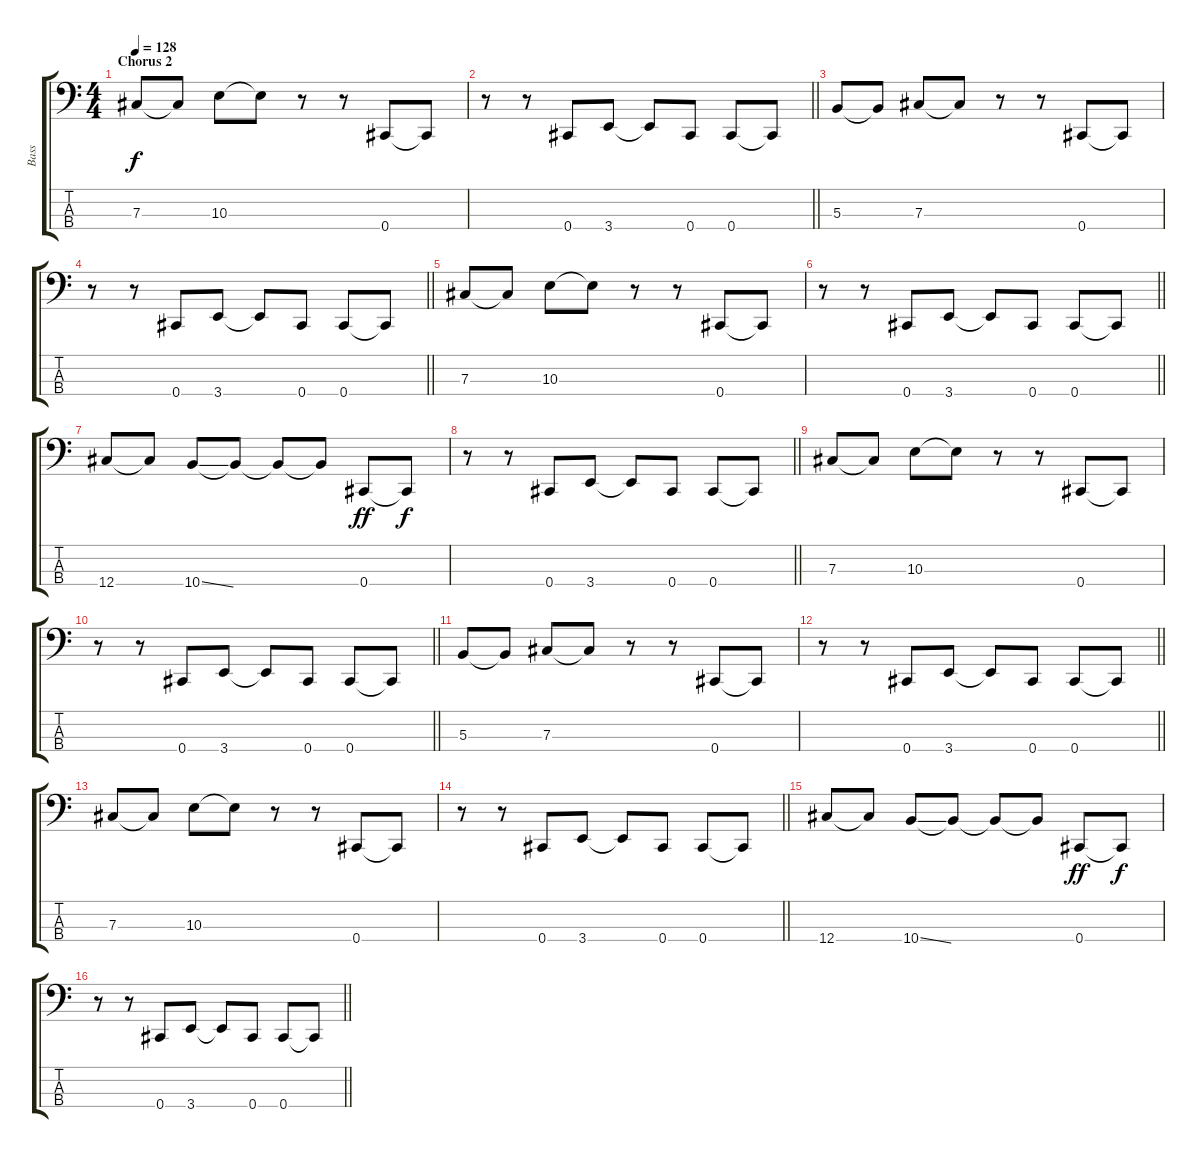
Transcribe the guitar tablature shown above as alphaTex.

\track ("Bass" "Bass") {instrument acousticbass}
\staff {score tabs}
\tuning (E2 B1 Gb1 Db1) {hide}
\ts (4 4)
\section ("" "Chorus 2")
\tempo 128
\clef f4
\ks c
7.3.8{dy f} 7.3{t}.8 10.3.8 10.3{t}.8 r.8 r.8 0.4.8 0.4{t}.8 |
\barLineRight lightlight
r.8 r.8 0.4.8 3.4.8 3.4{t}.8 0.4.8 0.4.8 0.4{t}.8 |
5.3.8 5.3{t}.8 7.3.8 7.3{t}.8 r.8 r.8 0.4.8 0.4{t}.8 |
\barLineRight lightlight
r.8 r.8 0.4.8 3.4.8 3.4{t}.8 0.4.8 0.4.8 0.4{t}.8 |
7.3.8 7.3{t}.8 10.3.8 10.3{t}.8 r.8 r.8 0.4.8 0.4{t}.8 |
\barLineRight lightlight
r.8 r.8 0.4.8 3.4.8 3.4{t}.8 0.4.8 0.4.8 0.4{t}.8 |
12.4.8 12.4{t}.8 10.4{ss}.8 10.4{t}.8 10.4{t}.8 10.4{t}.8 0.4.8{dy ff} 0.4{t}.8{dy f} |
\barLineRight lightlight
r.8 r.8 0.4.8 3.4.8 3.4{t}.8 0.4.8 0.4.8 0.4{t}.8 |
7.3.8 7.3{t}.8 10.3.8 10.3{t}.8 r.8 r.8 0.4.8 0.4{t}.8 |
\barLineRight lightlight
r.8 r.8 0.4.8 3.4.8 3.4{t}.8 0.4.8 0.4.8 0.4{t}.8 |
5.3.8 5.3{t}.8 7.3.8 7.3{t}.8 r.8 r.8 0.4.8 0.4{t}.8 |
\barLineRight lightlight
r.8 r.8 0.4.8 3.4.8 3.4{t}.8 0.4.8 0.4.8 0.4{t}.8 |
7.3.8 7.3{t}.8 10.3.8 10.3{t}.8 r.8 r.8 0.4.8 0.4{t}.8 |
\barLineRight lightlight
r.8 r.8 0.4.8 3.4.8 3.4{t}.8 0.4.8 0.4.8 0.4{t}.8 |
12.4.8 12.4{t}.8 10.4{ss}.8 10.4{t}.8 10.4{t}.8 10.4{t}.8 0.4.8{dy ff} 0.4{t}.8{dy f} |
\barLineRight lightlight
r.8 r.8 0.4.8 3.4.8 3.4{t}.8 0.4.8 0.4.8 0.4{t}.8
